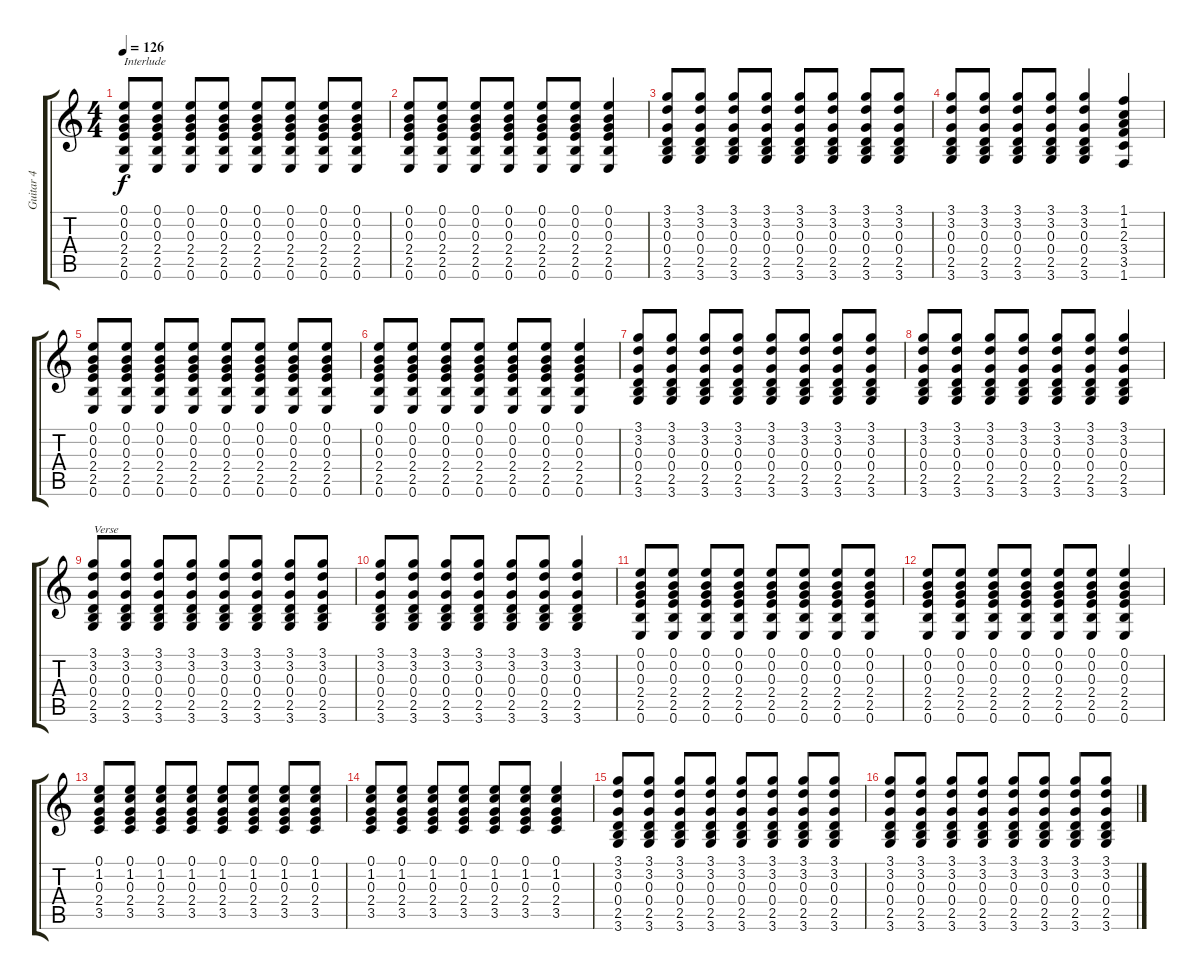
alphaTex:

\track ("Guitar 4" "Guitar 4") {instrument acousticguitarsteel}
\staff {score tabs}
\tuning (E4 B3 G3 D3 A2 E2) {hide}
\ts (4 4)
\tempo 126
\clef g2
\ks c
(0.1 0.2 0.3 2.4 2.5 0.6).8{txt "Interlude" dy f} (0.1 0.2 0.3 2.4 2.5 0.6).8 (0.1 0.2 0.3 2.4 2.5 0.6).8 (0.1 0.2 0.3 2.4 2.5 0.6).8 (0.1 0.2 0.3 2.4 2.5 0.6).8 (0.1 0.2 0.3 2.4 2.5 0.6).8 (0.1 0.2 0.3 2.4 2.5 0.6).8 (0.1 0.2 0.3 2.4 2.5 0.6).8 |
(0.1 0.2 0.3 2.4 2.5 0.6).8 (0.1 0.2 0.3 2.4 2.5 0.6).8 (0.1 0.2 0.3 2.4 2.5 0.6).8 (0.1 0.2 0.3 2.4 2.5 0.6).8 (0.1 0.2 0.3 2.4 2.5 0.6).8 (0.1 0.2 0.3 2.4 2.5 0.6).8 (0.1 0.2 0.3 2.4 2.5 0.6).4 |
(3.1 3.2 0.3 0.4 2.5 3.6).8 (3.1 3.2 0.3 0.4 2.5 3.6).8 (3.1 3.2 0.3 0.4 2.5 3.6).8 (3.1 3.2 0.3 0.4 2.5 3.6).8 (3.1 3.2 0.3 0.4 2.5 3.6).8 (3.1 3.2 0.3 0.4 2.5 3.6).8 (3.1 3.2 0.3 0.4 2.5 3.6).8 (3.1 3.2 0.3 0.4 2.5 3.6).8 |
(3.1 3.2 0.3 0.4 2.5 3.6).8 (3.1 3.2 0.3 0.4 2.5 3.6).8 (3.1 3.2 0.3 0.4 2.5 3.6).8 (3.1 3.2 0.3 0.4 2.5 3.6).8 (3.1 3.2 0.3 0.4 2.5 3.6).4 (1.1 1.2 2.3 3.4 3.5 1.6).4 |
(0.1 0.2 0.3 2.4 2.5 0.6).8 (0.1 0.2 0.3 2.4 2.5 0.6).8 (0.1 0.2 0.3 2.4 2.5 0.6).8 (0.1 0.2 0.3 2.4 2.5 0.6).8 (0.1 0.2 0.3 2.4 2.5 0.6).8 (0.1 0.2 0.3 2.4 2.5 0.6).8 (0.1 0.2 0.3 2.4 2.5 0.6).8 (0.1 0.2 0.3 2.4 2.5 0.6).8 |
(0.1 0.2 0.3 2.4 2.5 0.6).8 (0.1 0.2 0.3 2.4 2.5 0.6).8 (0.1 0.2 0.3 2.4 2.5 0.6).8 (0.1 0.2 0.3 2.4 2.5 0.6).8 (0.1 0.2 0.3 2.4 2.5 0.6).8 (0.1 0.2 0.3 2.4 2.5 0.6).8 (0.1 0.2 0.3 2.4 2.5 0.6).4 |
(3.1 3.2 0.3 0.4 2.5 3.6).8 (3.1 3.2 0.3 0.4 2.5 3.6).8 (3.1 3.2 0.3 0.4 2.5 3.6).8 (3.1 3.2 0.3 0.4 2.5 3.6).8 (3.1 3.2 0.3 0.4 2.5 3.6).8 (3.1 3.2 0.3 0.4 2.5 3.6).8 (3.1 3.2 0.3 0.4 2.5 3.6).8 (3.1 3.2 0.3 0.4 2.5 3.6).8 |
(3.1 3.2 0.3 0.4 2.5 3.6).8 (3.1 3.2 0.3 0.4 2.5 3.6).8 (3.1 3.2 0.3 0.4 2.5 3.6).8 (3.1 3.2 0.3 0.4 2.5 3.6).8 (3.1 3.2 0.3 0.4 2.5 3.6).8 (3.1 3.2 0.3 0.4 2.5 3.6).8 (3.1 3.2 0.3 0.4 2.5 3.6).4 |
(3.1 3.2 0.3 0.4 2.5 3.6).8{txt "Verse"} (3.1 3.2 0.3 0.4 2.5 3.6).8 (3.1 3.2 0.3 0.4 2.5 3.6).8 (3.1 3.2 0.3 0.4 2.5 3.6).8 (3.1 3.2 0.3 0.4 2.5 3.6).8 (3.1 3.2 0.3 0.4 2.5 3.6).8 (3.1 3.2 0.3 0.4 2.5 3.6).8 (3.1 3.2 0.3 0.4 2.5 3.6).8 |
(3.1 3.2 0.3 0.4 2.5 3.6).8 (3.1 3.2 0.3 0.4 2.5 3.6).8 (3.1 3.2 0.3 0.4 2.5 3.6).8 (3.1 3.2 0.3 0.4 2.5 3.6).8 (3.1 3.2 0.3 0.4 2.5 3.6).8 (3.1 3.2 0.3 0.4 2.5 3.6).8 (3.1 3.2 0.3 0.4 2.5 3.6).4 |
(0.1 0.2 0.3 2.4 2.5 0.6).8 (0.1 0.2 0.3 2.4 2.5 0.6).8 (0.1 0.2 0.3 2.4 2.5 0.6).8 (0.1 0.2 0.3 2.4 2.5 0.6).8 (0.1 0.2 0.3 2.4 2.5 0.6).8 (0.1 0.2 0.3 2.4 2.5 0.6).8 (0.1 0.2 0.3 2.4 2.5 0.6).8 (0.1 0.2 0.3 2.4 2.5 0.6).8 |
(0.1 0.2 0.3 2.4 2.5 0.6).8 (0.1 0.2 0.3 2.4 2.5 0.6).8 (0.1 0.2 0.3 2.4 2.5 0.6).8 (0.1 0.2 0.3 2.4 2.5 0.6).8 (0.1 0.2 0.3 2.4 2.5 0.6).8 (0.1 0.2 0.3 2.4 2.5 0.6).8 (0.1 0.2 0.3 2.4 2.5 0.6).4 |
(0.1 1.2 0.3 2.4 3.5).8 (0.1 1.2 0.3 2.4 3.5).8 (0.1 1.2 0.3 2.4 3.5).8 (0.1 1.2 0.3 2.4 3.5).8 (0.1 1.2 0.3 2.4 3.5).8 (0.1 1.2 0.3 2.4 3.5).8 (0.1 1.2 0.3 2.4 3.5).8 (0.1 1.2 0.3 2.4 3.5).8 |
(0.1 1.2 0.3 2.4 3.5).8 (0.1 1.2 0.3 2.4 3.5).8 (0.1 1.2 0.3 2.4 3.5).8 (0.1 1.2 0.3 2.4 3.5).8 (0.1 1.2 0.3 2.4 3.5).8 (0.1 1.2 0.3 2.4 3.5).8 (0.1 1.2 0.3 2.4 3.5).4 |
(3.1 3.2 0.3 0.4 2.5 3.6).8 (3.1 3.2 0.3 0.4 2.5 3.6).8 (3.1 3.2 0.3 0.4 2.5 3.6).8 (3.1 3.2 0.3 0.4 2.5 3.6).8 (3.1 3.2 0.3 0.4 2.5 3.6).8 (3.1 3.2 0.3 0.4 2.5 3.6).8 (3.1 3.2 0.3 0.4 2.5 3.6).8 (3.1 3.2 0.3 0.4 2.5 3.6).8 |
(3.1 3.2 0.3 0.4 2.5 3.6).8 (3.1 3.2 0.3 0.4 2.5 3.6).8 (3.1 3.2 0.3 0.4 2.5 3.6).8 (3.1 3.2 0.3 0.4 2.5 3.6).8 (3.1 3.2 0.3 0.4 2.5 3.6).8 (3.1 3.2 0.3 0.4 2.5 3.6).8 (3.1 3.2 0.3 0.4 2.5 3.6).8 (3.1 3.2 0.3 0.4 2.5 3.6).8
